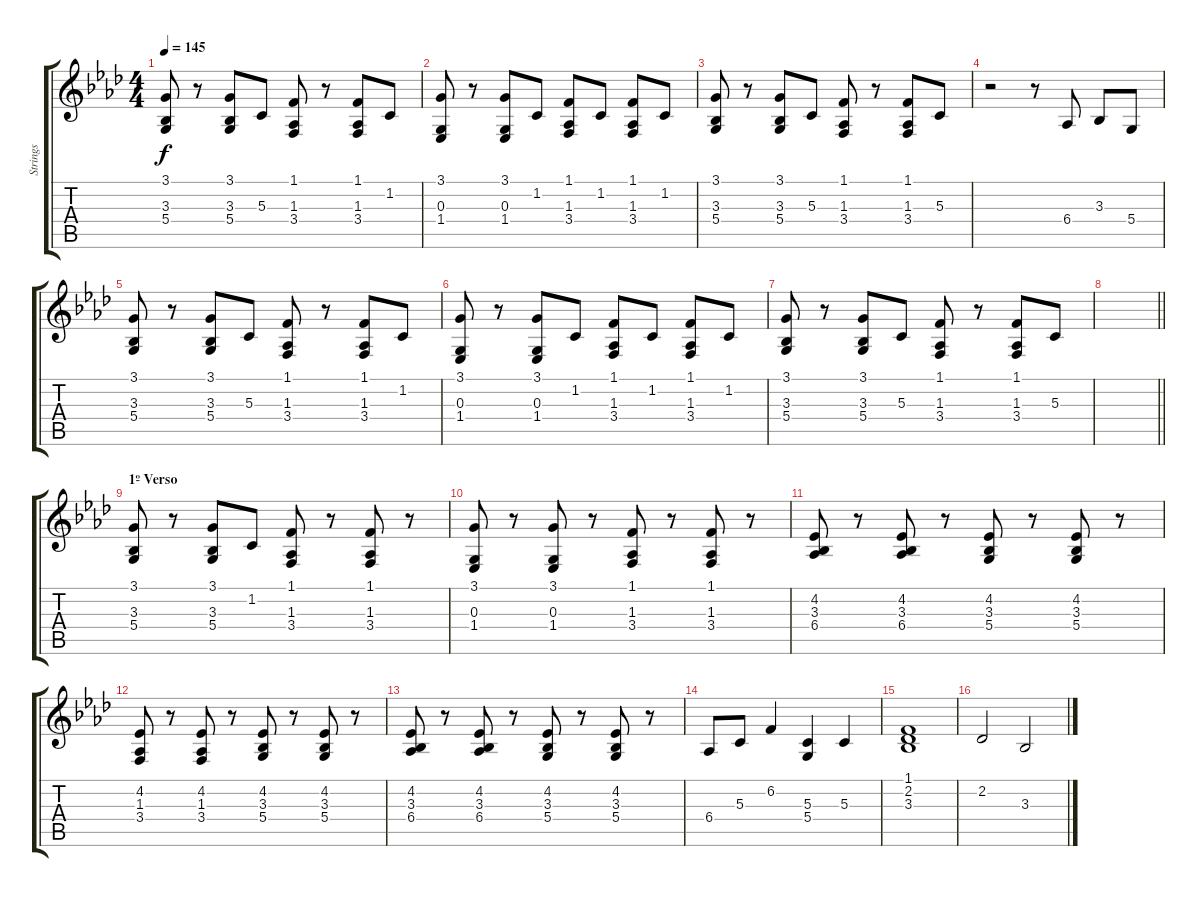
\track ("Strings" "Strings") {instrument stringensemble1}
\staff {score tabs}
\tuning (E4 B3 G3 D3 A2 E2) {hide}
\ts (4 4)
\tempo 145
\clef g2
\ks ab
(3.1 3.3 5.4).8{dy f instrument stringensemble1} r.8 (3.1 3.3 5.4).8 5.3.8 (1.1 1.3 3.4).8 r.8 (1.1 1.3 3.4).8 1.2.8 |
(3.1 0.3 1.4).8 r.8 (3.1 0.3 1.4).8 1.2.8 (1.1 1.3 3.4).8 1.2.8 (1.1 1.3 3.4).8 1.2.8 |
(3.1 3.3 5.4).8 r.8 (3.1 3.3 5.4).8 5.3.8 (1.1 1.3 3.4).8 r.8 (1.1 1.3 3.4).8 5.3.8 |
r.2 r.8 6.4.8 3.3.8 5.4.8 |
(3.1 3.3 5.4).8 r.8 (3.1 3.3 5.4).8 5.3.8 (1.1 1.3 3.4).8 r.8 (1.1 1.3 3.4).8 1.2.8 |
(3.1 0.3 1.4).8 r.8 (3.1 0.3 1.4).8 1.2.8 (1.1 1.3 3.4).8 1.2.8 (1.1 1.3 3.4).8 1.2.8 |
(3.1 3.3 5.4).8 r.8 (3.1 3.3 5.4).8 5.3.8 (1.1 1.3 3.4).8 r.8 (1.1 1.3 3.4).8 5.3.8 |
\barLineRight lightlight
|
\section ("" "1º Verso")
(3.1 3.3 5.4).8 r.8 (3.1 3.3 5.4).8 1.2.8 (1.1 1.3 3.4).8 r.8 (1.1 1.3 3.4).8 r.8 |
(3.1 0.3 1.4).8 r.8 (3.1 0.3 1.4).8 r.8 (1.1 1.3 3.4).8 r.8 (1.1 1.3 3.4).8 r.8 |
(4.2 3.3 6.4).8 r.8 (4.2 3.3 6.4).8 r.8 (4.2 3.3 5.4).8 r.8 (4.2 3.3 5.4).8 r.8 |
(4.2 1.3 3.4).8 r.8 (4.2 1.3 3.4).8 r.8 (4.2 3.3 5.4).8 r.8 (4.2 3.3 5.4).8 r.8 |
(4.2 3.3 6.4).8 r.8 (4.2 3.3 6.4).8 r.8 (4.2 3.3 5.4).8 r.8 (4.2 3.3 5.4).8 r.8 |
6.4.8 5.3.8 6.2.4 (5.3 5.4).4 5.3.4 |
(1.1 2.2 3.3).1 |
2.2.2 3.3.2
